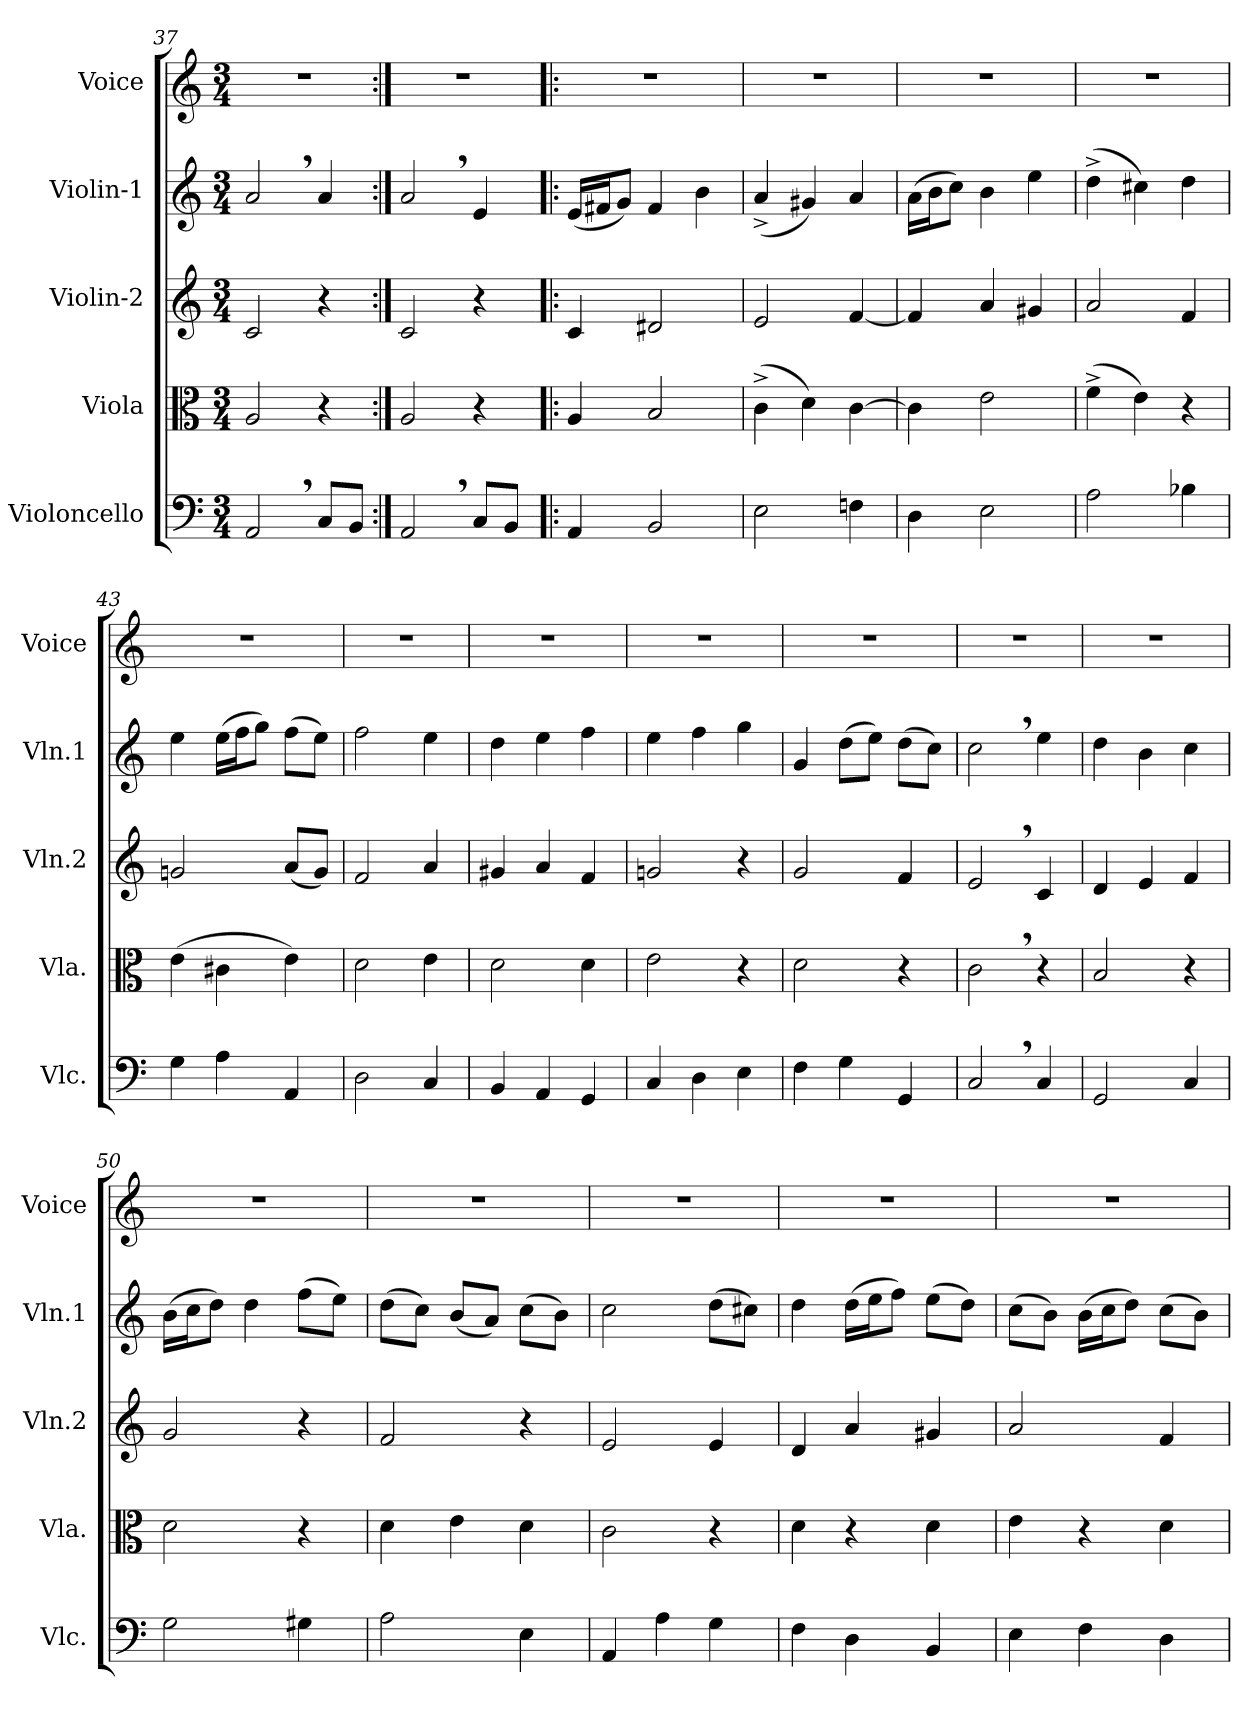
**kern	**kern	**kern	**kern	**kern
*part5	*part4	*part3	*part2	*part1
*staff5	*staff4	*staff3	*staff2	*staff1
*I"Violoncello	*I"Viola	*I"Violin-2	*I"Violin-1	*I"Voice
*I'Vlc.	*I'Vla.	*I'Vln.2	*I'Vln.1	*I'Voice
!!LO:PB:g=z
*clefF4	*clefC3	*clefG2	*clefG2	*clefG2
*k[]	*k[]	*k[]	*k[]	*k[]
*M3/4	*M3/4	*M3/4	*M3/4	*M3/4
=37	=37	=37	=37	=37
2AA,/	2A/	2c/	2a,/	2.r
8C/L	4r	4r	4a/	.
8BB/J	.	.	.	.
=38:|!	=38:|!	=38:|!	=38:|!	=38:|!
2AA,/	2A/	2c/	2a,/	2.r
8C/L	4r	4r	4e/	.
8BB/J	.	.	.	.
=39!|:	=39!|:	=39!|:	=39!|:	=39!|:
4AA/	4A/	4c/	(<16e/LL	2.r
.	.	.	16f#X/J	.
.	.	.	8g/J)	.
2BB/	2B/	2d#X/	4f#/	.
.	.	.	4b\	.
=40	=40	=40	=40	=40
2E\	(>4c^\	2e/	(<4a^/	2.r
.	4d\)	.	4g#X/)	.
4Fn\	[4c\	[4f/	4a/	.
=41	=41	=41	=41	=41
4D\	4c\]	4f/]	(>16a\LL	2.r
.	.	.	16b\J	.
.	.	.	8cc\J)	.
2E\	2e\	4a/	4b\	.
.	.	4g#X/	4ee\	.
=42	=42	=42	=42	=42
2A\	(>4f^\	2a/	(>4dd^\	2.r
.	4e\)	.	4cc#X\)	.
4B-X\	4r	4f/	4dd\	.
=43	=43	=43	=43	=43
4G\	(>4e\	2gn/	4ee\	2.r
4A\	4c#X\	.	(>16ee\LL	.
.	.	.	16ff\J	.
.	.	.	8gg\J)	.
4AA/	4e\)	(<8a/L	(>8ff\L	.
.	.	8g/J)	8ee\J)	.
=44	=44	=44	=44	=44
2D\	2d\	2f/	2ff\	2.r
4C/	4e\	4a/	4ee\	.
!!LO:LB:g=z
=45	=45	=45	=45	=45
4BB/	2d\	4g#X/	4dd\	2.r
4AA/	.	4a/	4ee\	.
4GG/	4d\	4f/	4ff\	.
=46	=46	=46	=46	=46
4C/	2e\	2gn/	4ee\	2.r
4D\	.	.	4ff\	.
4E\	4r	4r	4gg\	.
=47	=47	=47	=47	=47
4F\	2d\	2g/	4g/	2.r
4G\	.	.	(>8dd\L	.
.	.	.	8ee\J)	.
4GG/	4r	4f/	(>8dd\L	.
.	.	.	8cc\J)	.
=48	=48	=48	=48	=48
2C,/	2c,\	2e,/	2cc,\	2.r
4C/	4r	4c/	4ee\	.
=49	=49	=49	=49	=49
2GG/	2B/	4d/	4dd\	2.r
.	.	4e/	4b\	.
4C/	4r	4f/	4cc\	.
=50	=50	=50	=50	=50
2G\	2d\	2g/	(>16b\LL	2.r
.	.	.	16cc\J	.
.	.	.	8dd\J)	.
.	.	.	4dd\	.
4G#X\	4r	4r	(>8ff\L	.
.	.	.	8ee\J)	.
=51	=51	=51	=51	=51
2A\	4d\	2f/	(>8dd\L	2.r
.	.	.	8cc\J)	.
.	4e\	.	(<8b/L	.
.	.	.	8a/J)	.
4E\	4d\	4r	(>8cc\L	.
.	.	.	8b\J)	.
=52	=52	=52	=52	=52
4AA/	2c\	2e/	2cc\	2.r
4A\	.	.	.	.
4G\	4r	4e/	(>8dd\L	.
.	.	.	8cc#X\J)	.
=53	=53	=53	=53	=53
4F\	4d\	4d/	4dd\	2.r
4D\	4r	4a/	(>16dd\LL	.
.	.	.	16ee\J	.
.	.	.	8ff\J)	.
4BB/	4d\	4g#X/	(>8ee\L	.
.	.	.	8dd\J)	.
!!LO:PB:g=z
=54	=54	=54	=54	=54
4E\	4e\	2a/	(>8cc\L	2.r
.	.	.	8b\J)	.
4F\	4r	.	(>16b\LL	.
.	.	.	16cc\J	.
.	.	.	8dd\J)	.
4D\	4d\	4f/	(>8cc\L	.
.	.	.	8b\J)	.
=	=	=	=	=
*-	*-	*-	*-	*-
